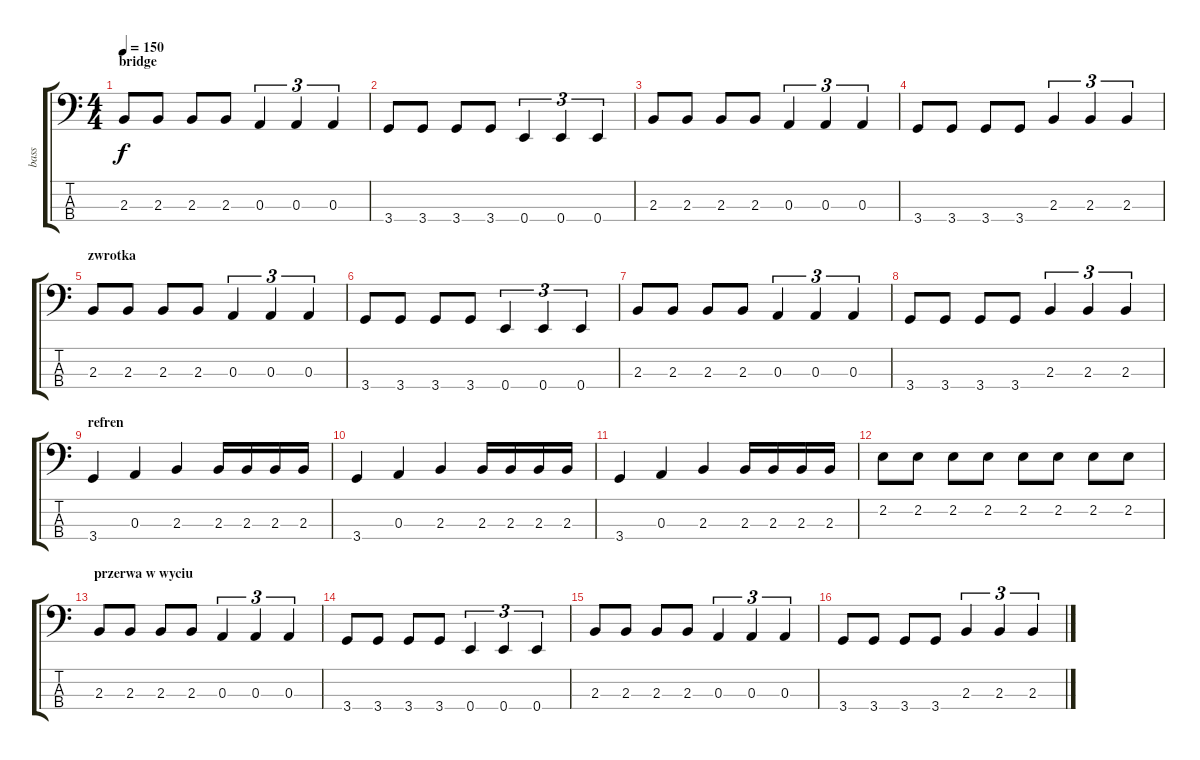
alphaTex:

\track ("bass" "bass") {instrument electricbasspick}
\staff {score tabs}
\tuning (G2 D2 A1 E1) {hide}
\ts (4 4)
\section ("" "bridge")
\tempo 150
\clef f4
\ks c
2.3.8{dy f} 2.3.8 2.3.8 2.3.8 0.3.4{tu (3 2)} 0.3.4{tu (3 2)} 0.3.4{tu (3 2)} |
3.4.8 3.4.8 3.4.8 3.4.8 0.4.4{tu (3 2)} 0.4.4{tu (3 2)} 0.4.4{tu (3 2)} |
2.3.8 2.3.8 2.3.8 2.3.8 0.3.4{tu (3 2)} 0.3.4{tu (3 2)} 0.3.4{tu (3 2)} |
3.4.8 3.4.8 3.4.8 3.4.8 2.3.4{tu (3 2)} 2.3.4{tu (3 2)} 2.3.4{tu (3 2)} |
\section ("" "zwrotka")
2.3.8 2.3.8 2.3.8 2.3.8 0.3.4{tu (3 2)} 0.3.4{tu (3 2)} 0.3.4{tu (3 2)} |
3.4.8 3.4.8 3.4.8 3.4.8 0.4.4{tu (3 2)} 0.4.4{tu (3 2)} 0.4.4{tu (3 2)} |
2.3.8 2.3.8 2.3.8 2.3.8 0.3.4{tu (3 2)} 0.3.4{tu (3 2)} 0.3.4{tu (3 2)} |
3.4.8 3.4.8 3.4.8 3.4.8 2.3.4{tu (3 2)} 2.3.4{tu (3 2)} 2.3.4{tu (3 2)} |
\section ("" "refren")
3.4.4 0.3.4 2.3.4 2.3.16 2.3.16 2.3.16 2.3.16 |
3.4.4 0.3.4 2.3.4 2.3.16 2.3.16 2.3.16 2.3.16 |
3.4.4 0.3.4 2.3.4 2.3.16 2.3.16 2.3.16 2.3.16 |
2.2.8 2.2.8 2.2.8 2.2.8 2.2.8 2.2.8 2.2.8 2.2.8 |
\section ("" "przerwa w wyciu")
2.3.8 2.3.8 2.3.8 2.3.8 0.3.4{tu (3 2)} 0.3.4{tu (3 2)} 0.3.4{tu (3 2)} |
3.4.8 3.4.8 3.4.8 3.4.8 0.4.4{tu (3 2)} 0.4.4{tu (3 2)} 0.4.4{tu (3 2)} |
2.3.8 2.3.8 2.3.8 2.3.8 0.3.4{tu (3 2)} 0.3.4{tu (3 2)} 0.3.4{tu (3 2)} |
3.4.8 3.4.8 3.4.8 3.4.8 2.3.4{tu (3 2)} 2.3.4{tu (3 2)} 2.3.4{tu (3 2)}
